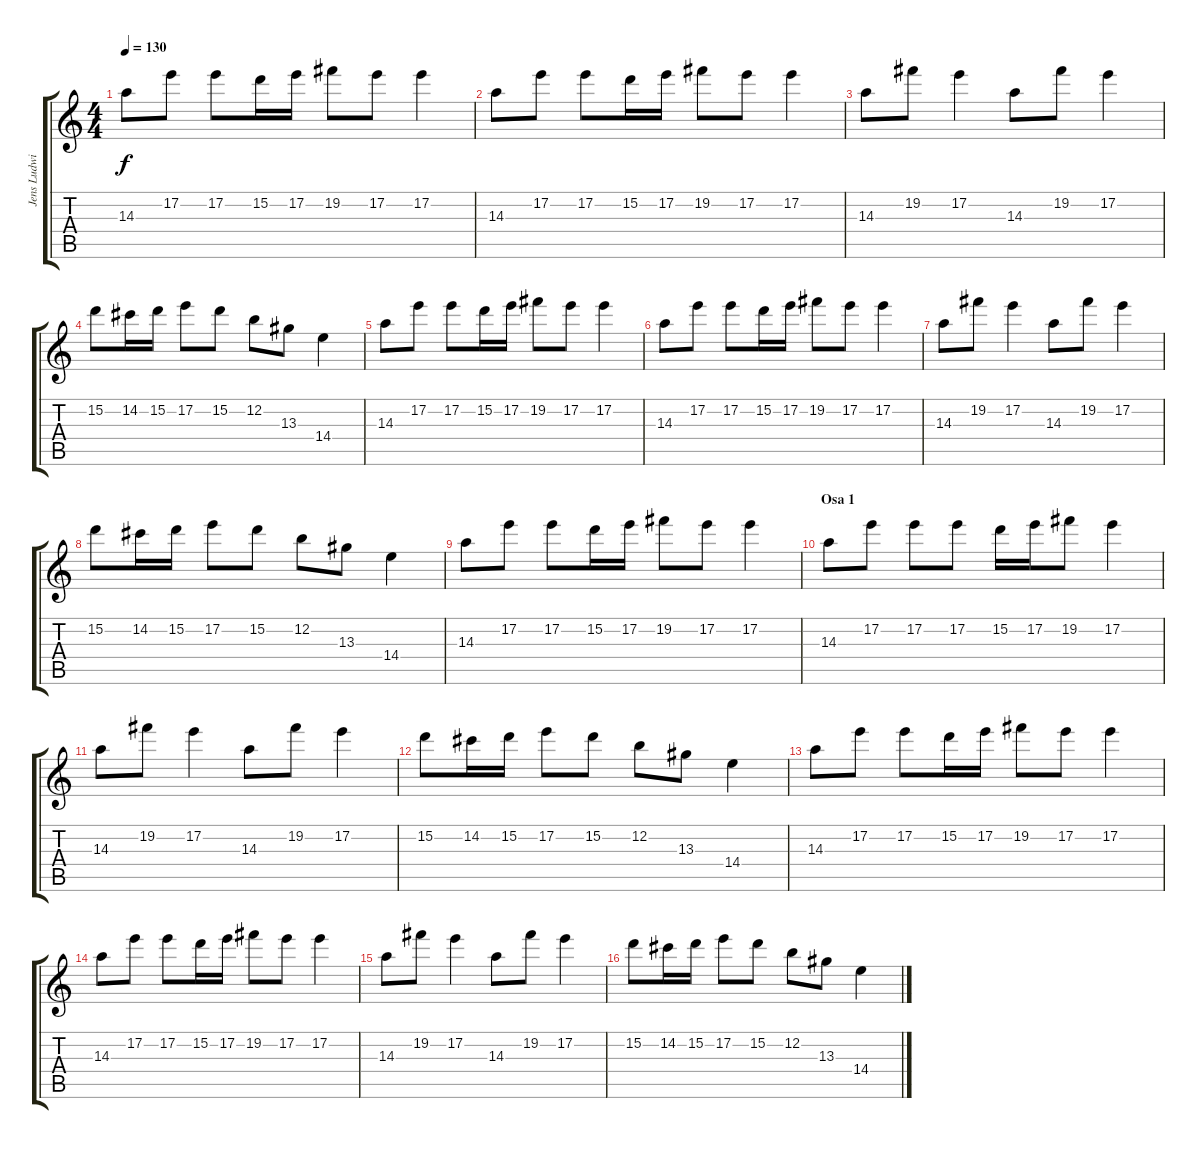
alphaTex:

\track ("Jens Ludwig" "Jens Ludwi") {instrument distortionguitar}
\staff {score tabs}
\tuning (E4 B3 G3 D3 A2 E2) {hide}
\ts (4 4)
\tempo 130
\clef g2
\ks c
14.3.8{dy f} 17.2.8 17.2.8 15.2.16 17.2.16 19.2.8 17.2.8 17.2.4 |
14.3.8 17.2.8 17.2.8 15.2.16 17.2.16 19.2.8 17.2.8 17.2.4 |
14.3.8 19.2.8 17.2.4 14.3.8 19.2.8 17.2.4 |
15.2.8 14.2.16 15.2.16 17.2.8 15.2.8 12.2.8 13.3.8 14.4.4 |
14.3.8 17.2.8 17.2.8 15.2.16 17.2.16 19.2.8 17.2.8 17.2.4 |
14.3.8 17.2.8 17.2.8 15.2.16 17.2.16 19.2.8 17.2.8 17.2.4 |
14.3.8 19.2.8 17.2.4 14.3.8 19.2.8 17.2.4 |
15.2.8 14.2.16 15.2.16 17.2.8 15.2.8 12.2.8 13.3.8 14.4.4 |
14.3.8 17.2.8 17.2.8 15.2.16 17.2.16 19.2.8 17.2.8 17.2.4 |
\section ("" "Osa 1")
14.3.8 17.2.8 17.2.8 17.2.8 15.2.16 17.2.16 19.2.8 17.2.4 |
14.3.8 19.2.8 17.2.4 14.3.8 19.2.8 17.2.4 |
15.2.8 14.2.16 15.2.16 17.2.8 15.2.8 12.2.8 13.3.8 14.4.4 |
14.3.8 17.2.8 17.2.8 15.2.16 17.2.16 19.2.8 17.2.8 17.2.4 |
14.3.8 17.2.8 17.2.8 15.2.16 17.2.16 19.2.8 17.2.8 17.2.4 |
14.3.8 19.2.8 17.2.4 14.3.8 19.2.8 17.2.4 |
15.2.8 14.2.16 15.2.16 17.2.8 15.2.8 12.2.8 13.3.8 14.4.4
